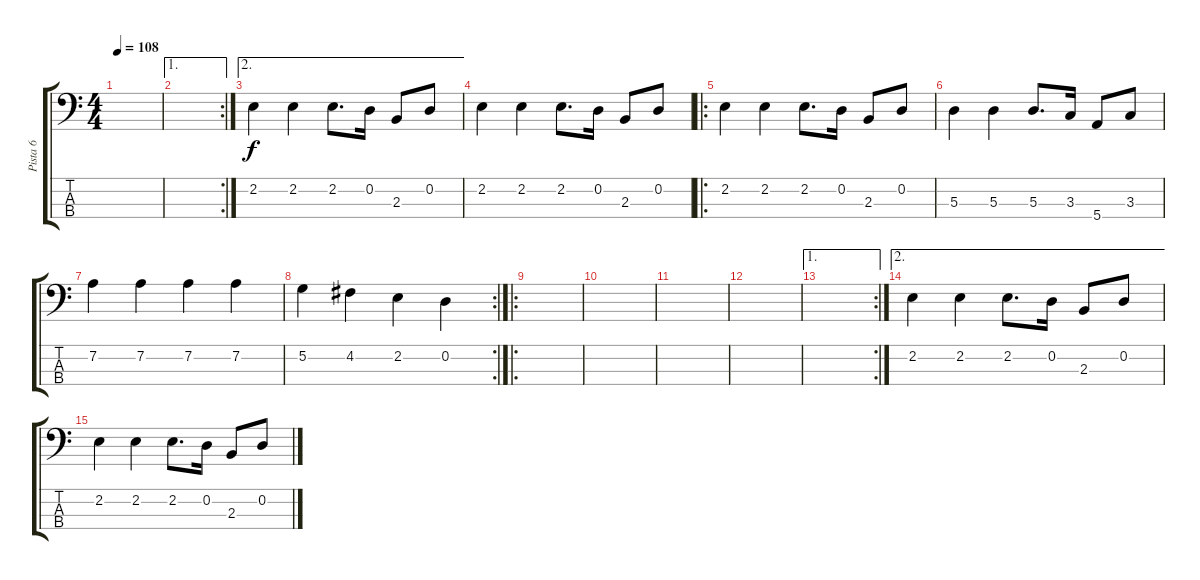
\track ("Pista 6" "Pista 6") {instrument electricbasspick}
\staff {score tabs}
\tuning (G2 D2 A1 E1) {hide}
\ts (4 4)
\tempo 108
\clef f4
\ks c
|
\ae 1
\rc 2
|
\ae 2
2.2.4 2.2.4 2.2.8{d} 0.2.16 2.3.8 0.2.8 |
2.2.4 2.2.4 2.2.8{d} 0.2.16 2.3.8 0.2.8 |
\ro
2.2.4 2.2.4 2.2.8{d} 0.2.16 2.3.8 0.2.8 |
5.3.4 5.3.4 5.3.8{d} 3.3.16 5.4.8 3.3.8 |
7.2.4 7.2.4 7.2.4 7.2.4 |
\rc 2
5.2.4 4.2.4 2.2.4 0.2.4 |
\ro
|
|
|
|
\ae 1
\rc 2
|
\ae 2
2.2.4 2.2.4 2.2.8{d} 0.2.16 2.3.8 0.2.8 |
2.2.4 2.2.4 2.2.8{d} 0.2.16 2.3.8 0.2.8
